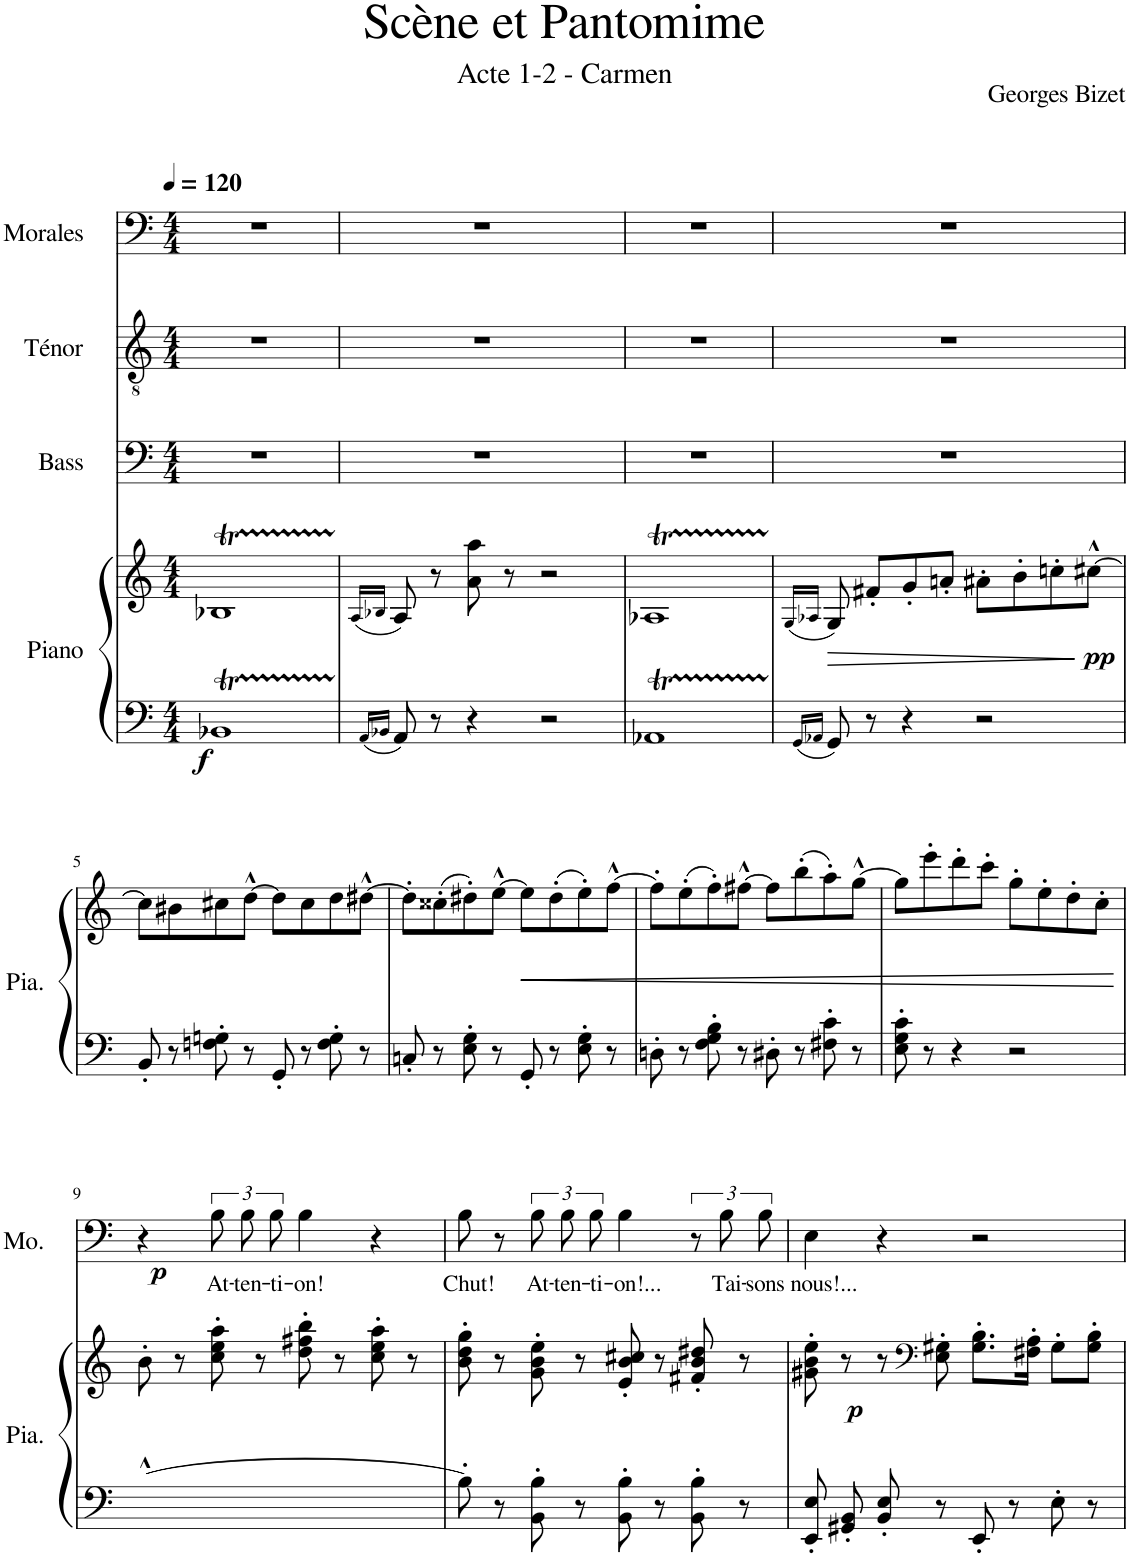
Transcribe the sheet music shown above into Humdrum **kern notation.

**kern	**kern	**dynam	**kern	**kern	**kern	**text	**dynam
*part4	*part4	*part4	*part3	*part2	*part1	*part1	*part1
*staff5	*staff4	*staff4/5	*staff3	*staff2	*staff1	*staff1	*staff1
*I"Piano	*	*	*I"Bass	*I"Ténor	*I"Morales	*	*
*I'Pia.	*	*	*I'B.	*I'T.	*I'Mo.	*	*
*clefF4	*clefG2	*	*clefF4	*clefGv2	*clefF4	*	*
*k[]	*k[]	*	*k[]	*k[]	*k[]	*	*
*M4/4	*M4/4	*	*M4/4	*M4/4	*M4/4	*	*
*MM120	*MM120	*	*MM120	*MM120	*MM120	*	*
=1	=1	=1	=1	=1	=1	=1	=1
!	!	!LO:DY:b=2	!	!	!	!	!
1BB-XT	1B-XT	f	1r	1r	1r	.	.
=2	=2	=2	=2	=2	=2	=2	=2
16qAA/LL	(16qA/LL	.	.	.	.	.	.
16qBB-X/JJ	16qB-X/JJ	.	.	.	.	.	.
8AA/	8A/)	.	1r	1r	1r	.	.
8r	8r	.	.	.	.	.	.
4r	8a\ 8aa\	.	.	.	.	.	.
.	8r	.	.	.	.	.	.
2r	2r	.	.	.	.	.	.
=3	=3	=3	=3	=3	=3	=3	=3
1AA-XT	1A-XT	.	1r	1r	1r	.	.
=4	=4	=4	=4	=4	=4	=4	=4
16qGG/LL	(16qG/LL	.	.	.	.	.	.
16qAA-X/JJ	16qA-X/JJ	.	.	.	.	.	.
8GG/	8G/)	.	1r	1r	1r	.	.
8r	8f#X'/L	.	.	.	.	.	.
4r	8g'/	.	.	.	.	.	.
.	8an'/J	.	.	.	.	.	.
2r	8a#X'\L	.	.	.	.	.	.
.	8b'\	.	.	.	.	.	.
.	8ccn'\	.	.	.	.	.	.
!	!	!LO:DY:b	!	!	!	!	!
.	[8cc#X^^\J	pp	.	.	.	.	.
!!LO:LB:g=z
=5	=5	=5	=5	=5	=5	=5	=5
8BB'/	8cc#\L]	.	1r	1r	1r	.	.
8r	8b#X\	.	.	.	.	.	.
8Fn\' 8Gn\'	8cc#X\	.	.	.	.	.	.
8r	[8dd^^\J	.	.	.	.	.	.
8GG'/	8dd\L]	.	.	.	.	.	.
8r	8cc#\	.	.	.	.	.	.
8F\' 8G\'	8dd\	.	.	.	.	.	.
8r	[8dd#X^^\J	.	.	.	.	.	.
=6	=6	=6	=6	=6	=6	=6	=6
8Cn'/	8dd#'\L]	.	1r	1r	1r	.	.
8r	(8cc##X'\	.	.	.	.	.	.
8E\' 8G\'	8dd#X'\)	.	.	.	.	.	.
8r	[8ee^^\J	.	.	.	.	.	.
!	!	!LO:HP:b	!	!	!	!	!
8GG'/	8ee\L]	<	.	.	.	.	.
8r	(8dd#'\	.	.	.	.	.	.
8E\' 8G\'	8ee'\)	.	.	.	.	.	.
8r	[8ff^^\J	.	.	.	.	.	.
=7	=7	=7	=7	=7	=7	=7	=7
8Dn'\	8ff'\L]	.	1r	1r	1r	.	.
8r	(8ee'\	.	.	.	.	.	.
8F\' 8G\' 8B\'	8ff'\)	.	.	.	.	.	.
8r	[8ff#X^^\J	.	.	.	.	.	.
8D#X'\	8ff#\L]	.	.	.	.	.	.
8r	(8bb'\	.	.	.	.	.	.
8F#X\' 8c\'	8aa'\)	.	.	.	.	.	.
8r	[8gg^^\J	.	.	.	.	.	.
=8	=8	=8	=8	=8	=8	=8	=8
8E\' 8G\' 8c\'	8gg\L]	.	1r	1r	1r	.	.
8r	8eee'\	.	.	.	.	.	.
4r	8ddd'\	.	.	.	.	.	.
.	8ccc'\J	.	.	.	.	.	.
2r	8gg'\L	.	.	.	.	.	.
.	8ee'\	.	.	.	.	.	.
.	8dd'\	.	.	.	.	.	.
.	8cc'\J	.	.	.	.	.	.
.	.	[	.	.	.	.	.
!!LO:LB:g=z
=9	=9	=9	=9	=9	=9	=9	=9
!	!	!	!	!	!	!	!LO:DY:b
[1B^^	8b'\	.	1r	1r	4r	.	p
.	8r	.	.	.	.	.	.
!	!	!	!	!	!	!LO:LY:b	!
.	8cc\' 8ee\' 8aa\'	.	.	.	12B\L	At-	.
!	!	!	!	!	!	!LO:LY:b	!
.	.	.	.	.	12B\	-ten-	.
.	8r	.	.	.	.	.	.
!	!	!	!	!	!	!LO:LY:b	!
.	.	.	.	.	12B\J	-ti-	.
!	!	!	!	!	!	!LO:LY:b	!
.	8dd\' 8ff#X\' 8bb\'	.	.	.	4B\	-on!	.
.	8r	.	.	.	.	.	.
.	8cc\' 8ee\' 8aa\'	.	.	.	4r	.	.
.	8r	.	.	.	.	.	.
=10	=10	=10	=10	=10	=10	=10	=10
!	!	!	!	!	!	!LO:LY:b	!
8B'\]	8b\' 8dd\' 8gg\'	.	1r	1r	8B\	Chut!	.
8r	8r	.	.	.	8r	.	.
!	!	!	!	!	!	!LO:LY:b	!
8BB\' 8B\'	8g\' 8b\' 8ee\'	.	.	.	12B\L	At-	.
!	!	!	!	!	!	!LO:LY:b	!
.	.	.	.	.	12B\	-ten-	.
8r	8r	.	.	.	.	.	.
!	!	!	!	!	!	!LO:LY:b	!
.	.	.	.	.	12B\J	-ti-	.
!	!	!	!	!	!	!LO:LY:b	!
8BB\' 8B\'	8e/' 8b/' 8cc#X/'	.	.	.	4B\	-on!...	.
8r	8r	.	.	.	.	.	.
8BB\' 8B\'	8f#X/' 8b/' 8dd#X/'	.	.	.	12r	.	.
!	!	!	!	!	!	!LO:LY:b	!
.	.	.	.	.	12B\L	Tai-	.
8r	8r	.	.	.	.	.	.
!	!	!	!	!	!	!LO:LY:b	!
.	.	.	.	.	12B\J	-sons	.
=11	=11	=11	=11	=11	=11	=11	=11
!	!	!	!	!	!	!LO:LY:b	!
8EE/' 8E/'	8g#X\' 8b\' 8ee\'	.	1r	1r	4E\	nous!...	.
!	!	!LO:DY:b	!	!	!	!	!
8GG#X/' 8BB/'	8r	p	.	.	.	.	.
8BB/' 8E/'	8r	.	.	.	4r	.	.
*	*clefF4	*	*	*	*	*	*
8r	8E\' 8G#X\'	.	.	.	.	.	.
8EE'/	8.G#\' 8.B\'L	.	.	.	2r	.	.
8r	.	.	.	.	.	.	.
.	16F#X\' 16A\'Jk	.	.	.	.	.	.
8E'\	8G#'\L	.	.	.	.	.	.
8r	8G#\' 8B\'J	.	.	.	.	.	.
=	=	=	=	=	=	=	=
*-	*-	*-	*-	*-	*-	*-	*-
